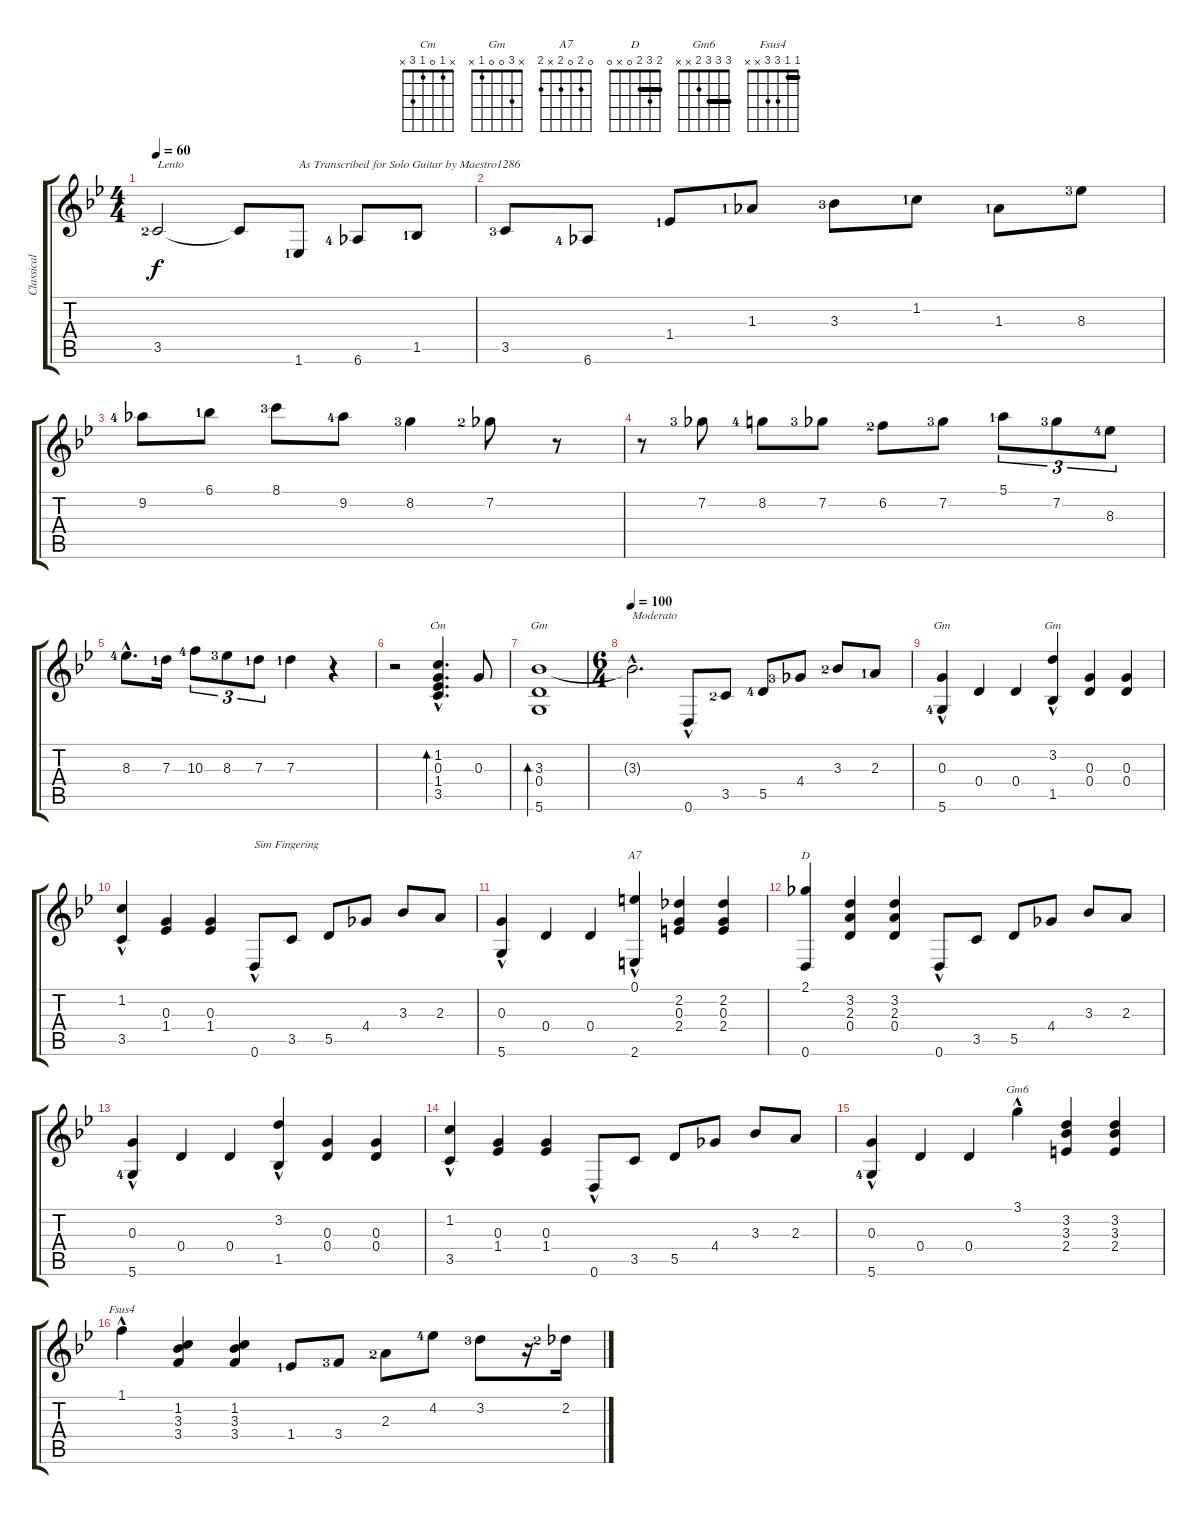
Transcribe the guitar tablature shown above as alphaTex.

\track ("Classical Guitar" "Classical ") {instrument acousticguitarnylon}
\staff {score tabs}
\tuning (E4 B3 G3 D3 A2 D2) {hide}
\chord ("Cm" x 1 0 1 3 x)
\chord ("Gm" x x 3 0 x 5)
\chord ("Gm" x x 0 x x 5)
\chord ("Gm" x 3 0 0 1 x)
\chord ("A7" 0 2 0 2 x 2)
\chord ("D" 2 3 2 0 x 0) {barre 2}
\chord ("Gm6" 3 3 3 2 x x) {barre 3}
\chord ("Fsus4" 1 1 3 3 x x) {barre 1}
\ts (4 4)
\tempo 60
\clef g2
\ks gminor
3.5{lf 3}.2{txt "Lento" dy f instrument acousticguitarnylon} 3.5{t}.8 1.6{lf 2}.8{txt "As Transcribed for Solo Guitar by Maestro1286"} 6.6{lf 5}.8 1.5{lf 2}.8 |
3.5{lf 4}.8 6.6{lf 5}.8 1.4{lf 2}.8 1.3{lf 2}.8 3.3{lf 4}.8 1.2{lf 2}.8 1.3{lf 2}.8 8.3{lf 4}.8 |
9.2{lf 5}.8 6.1{lf 2}.8 8.1{lf 4}.8 9.2{lf 5}.8 8.2{lf 4}.4 7.2{lf 3}.8 r.8 |
r.8 7.2{lf 4}.8 8.2{lf 5}.8 7.2{lf 4}.8 6.2{lf 3}.8 7.2{lf 4}.8 5.1{lf 2}.8{tu (3 2)} 7.2{lf 4}.8{tu (3 2)} 8.3{lf 5}.8{tu (3 2)} |
8.3{hac lf 5}.8{d} 7.3{lf 2}.16 10.3{lf 5}.8{tu (3 2)} 8.3{lf 4}.8{tu (3 2)} 7.3{lf 2}.8{tu (3 2)} 7.3{lf 2}.4 r.4 |
r.2 (1.2{hac} 0.3{hac} 1.4 3.5).4{d bd 240 ch "Cm"} 0.3.8 |
(3.3 0.4 5.6).1{bd 240 ch "Gm"} |
\ts (6 4)
\tempo 100
3.3{hac t}.2{d txt "Moderato"} 0.6{hac}.8 3.5{lf 3}.8 5.5{lf 5}.8 4.4{lf 4}.8 3.3{lf 3}.8 2.3{lf 2}.8 |
(0.3{hac} 5.6{lf 5}).4{ch "Gm"} 0.4.4 0.4.4 (3.2{hac} 1.5).4{ch "Gm"} (0.3 0.4).4 (0.3 0.4).4 |
(1.2{hac} 3.5).4 (0.3 1.4).4 (0.3 1.4).4 0.6{hac}.8{txt "Sim Fingering"} 3.5.8 5.5.8 4.4.8 3.3.8 2.3.8 |
(0.3{hac} 5.6).4 0.4.4 0.4.4 (0.1{hac} 2.6).4{ch "A7"} (2.2 0.3 2.4).4 (2.2 0.3 2.4).4 |
(2.1 0.6).4{ch "D"} (3.2 2.3 0.4).4 (3.2 2.3 0.4).4 0.6{hac}.8 3.5.8 5.5.8 4.4.8 3.3.8 2.3.8 |
(0.3{hac} 5.6{lf 5}).4 0.4.4 0.4.4 (3.2{hac} 1.5).4 (0.3 0.4).4 (0.3 0.4).4 |
(1.2{hac} 3.5).4 (0.3 1.4).4 (0.3 1.4).4 0.6{hac}.8 3.5.8 5.5.8 4.4.8 3.3.8 2.3.8 |
(0.3{hac} 5.6{lf 5}).4 0.4.4 0.4.4 3.1{hac}.4{ch "Gm6"} (3.2 3.3 2.4).4 (3.2 3.3 2.4).4 |
1.1{hac}.4{ch "Fsus4"} (1.2 3.3 3.4).4 (1.2 3.3 3.4).4 1.4{lf 2}.8 3.4{lf 4}.8 2.3{lf 3}.8 4.2{lf 5}.8 3.2{lf 4}.8 r.16 2.2{lf 3}.16
